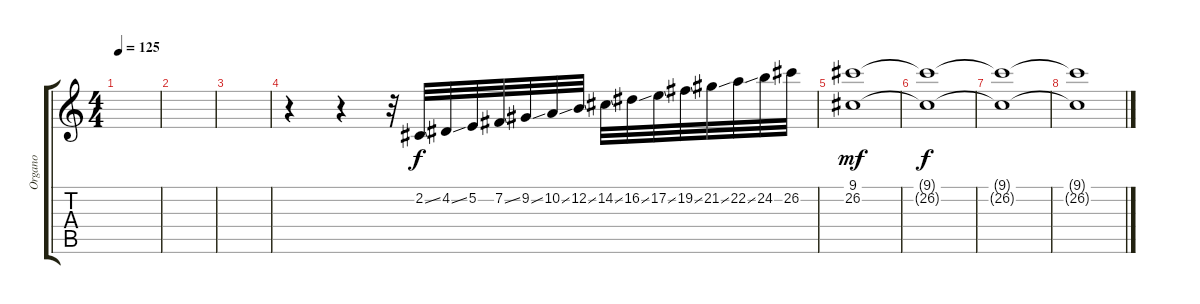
\track ("Organo" "Organo") {instrument drawbarorgan}
\staff {score tabs}
\tuning (E4 B3 G3 D3 A2 E2) {hide}
\ts (4 4)
\tempo 125
\clef g2
\ks c
|
|
|
r.4 r.4 r.32 2.2{ss}.32 4.2{ss}.32 5.2.32 7.2{ss}.32 9.2{ss}.32 10.2{ss}.32 12.2{ss}.32 14.2{ss}.32 16.2{ss}.32 17.2{ss}.32 19.2{ss}.32 21.2{ss}.32 22.2{ss}.32 24.2.32 26.2.32 |
(9.1 26.2).1{dy mf} |
(9.1{t} 26.2{t}).1{dy f} |
(9.1{t} 26.2{t}).1 |
(9.1{t} 26.2{t}).1
